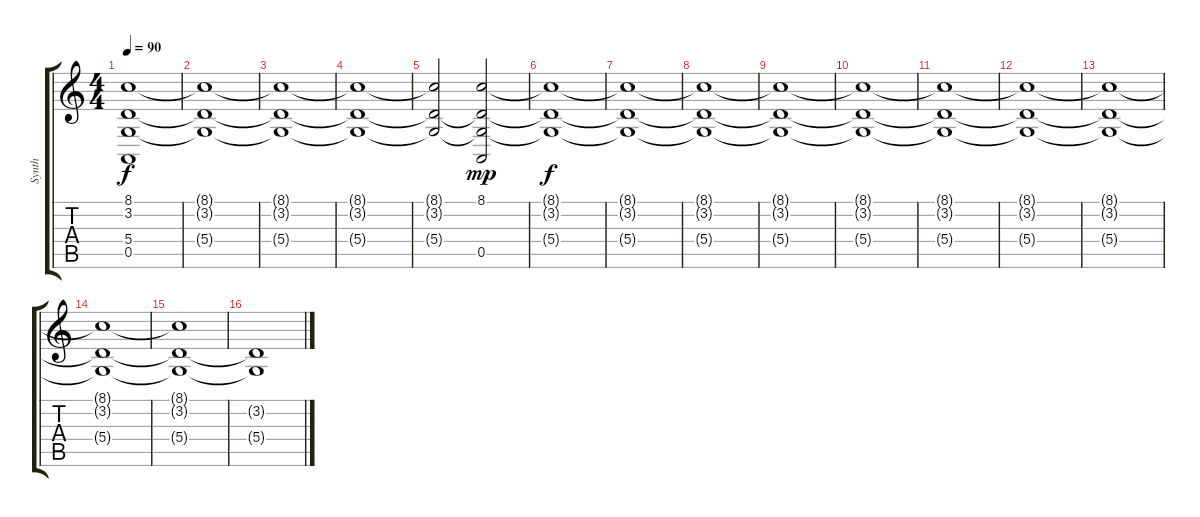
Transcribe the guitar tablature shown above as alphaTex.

\track ("Synth" "Synth") {instrument celesta}
\staff {score tabs}
\tuning (E4 B3 G3 D3 A2 E2) {hide}
\ts (4 4)
\tempo 90
\clef g2
\ks c
(8.1{t} 3.2{t} 5.4{t} 0.5).1{dy f} |
(8.1{t} 3.2{t} 5.4{t}).1 |
(8.1{t} 3.2{t} 5.4{t}).1 |
(8.1{t} 3.2{t} 5.4{t}).1 |
(8.1{t} 3.2{t} 5.4{t}).2 (8.1 3.2{t} 5.4{t} 0.5).2{dy mp} |
(8.1{t} 3.2{t} 5.4{t}).1{dy f} |
(8.1{t} 3.2{t} 5.4{t}).1 |
(8.1{t} 3.2{t} 5.4{t}).1 |
(8.1{t} 3.2{t} 5.4{t}).1 |
(8.1{t} 3.2{t} 5.4{t}).1 |
(8.1{t} 3.2{t} 5.4{t}).1 |
(8.1{t} 3.2{t} 5.4{t}).1 |
(8.1{t} 3.2{t} 5.4{t}).1 |
(8.1{t} 3.2{t} 5.4{t}).1 |
(8.1{t} 3.2{t} 5.4{t}).1 |
(3.2{t} 5.4{t}).1
